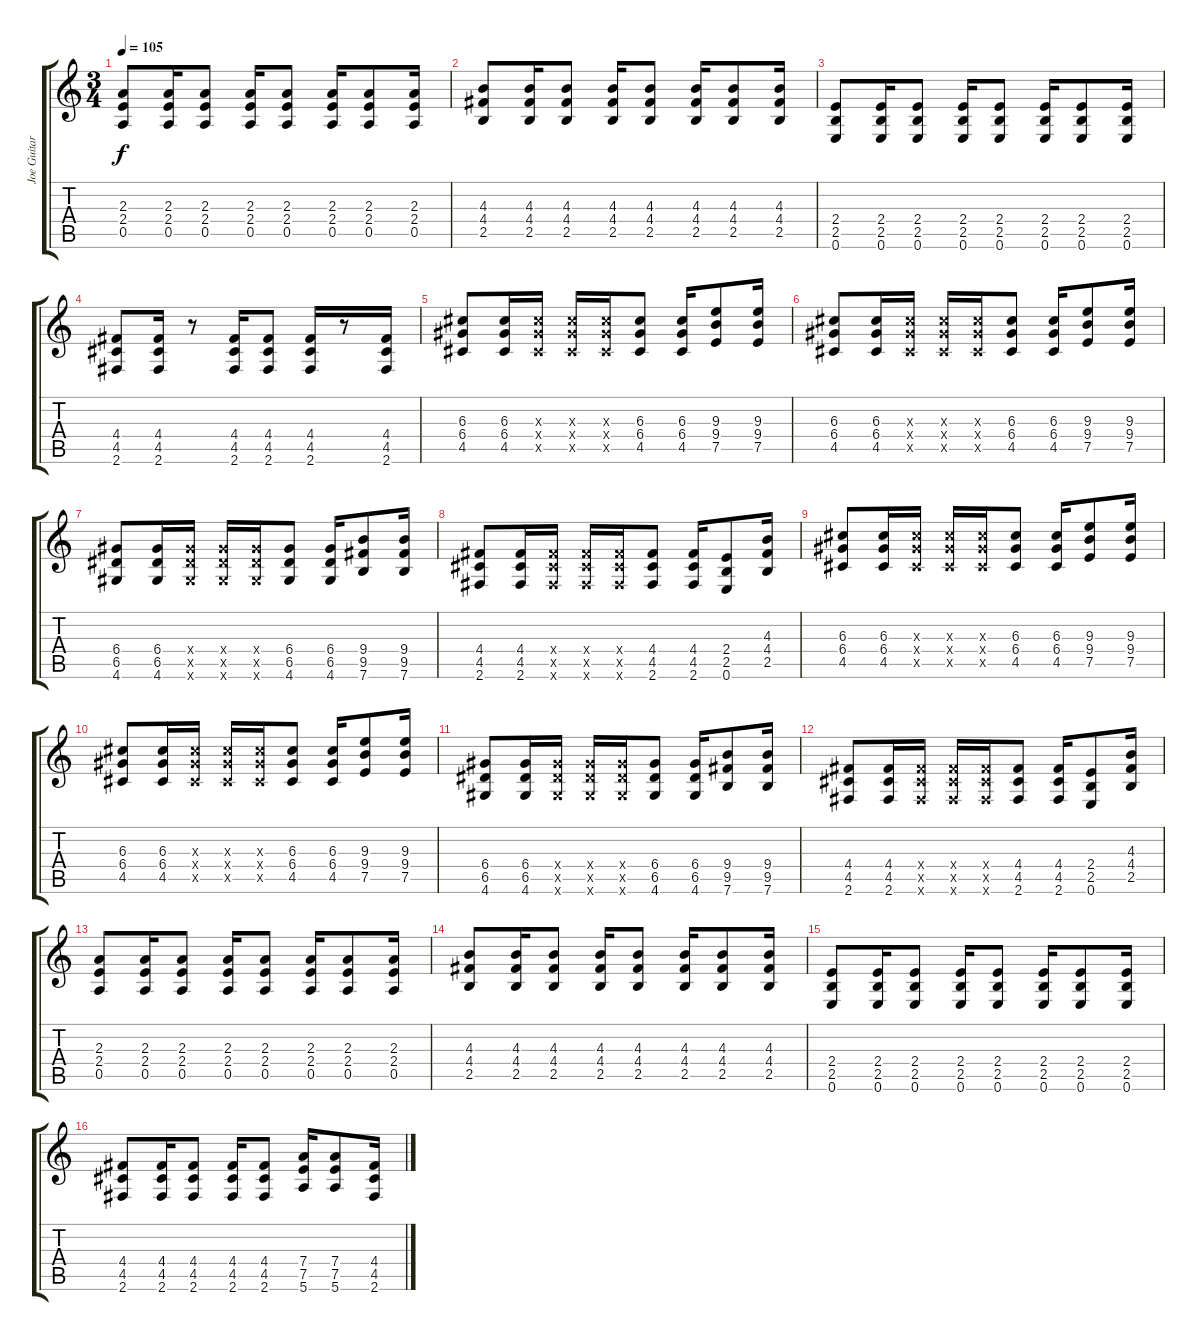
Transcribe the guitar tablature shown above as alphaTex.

\track ("Joe Guitar" "Joe Guitar") {instrument overdrivenguitar}
\staff {score tabs}
\tuning (E4 B3 G3 D3 A2 E2) {hide}
\ts (3 4)
\tempo 105
\clef g2
\ks c
(2.3 2.4 0.5).8{dy f} (2.3 2.4 0.5).16 (2.3 2.4 0.5).8 (2.3 2.4 0.5).16 (2.3 2.4 0.5).8 (2.3 2.4 0.5).16 (2.3 2.4 0.5).8 (2.3 2.4 0.5).16 |
(4.3 4.4 2.5).8 (4.3 4.4 2.5).16 (4.3 4.4 2.5).8 (4.3 4.4 2.5).16 (4.3 4.4 2.5).8 (4.3 4.4 2.5).16 (4.3 4.4 2.5).8 (4.3 4.4 2.5).16 |
(2.4 2.5 0.6).8 (2.4 2.5 0.6).16 (2.4 2.5 0.6).8 (2.4 2.5 0.6).16 (2.4 2.5 0.6).8 (2.4 2.5 0.6).16 (2.4 2.5 0.6).8 (2.4 2.5 0.6).16 |
(4.4 4.5 2.6).8 (4.4 4.5 2.6).16 r.8 (4.4 4.5 2.6).16 (4.4 4.5 2.6).8 (4.4 4.5 2.6).16 r.8 (4.4 4.5 2.6).16 |
(6.3 6.4 4.5).8{instrument distortionguitar} (6.3 6.4 4.5).16 (6.3{x} 6.4{x} 4.5{x}).16 (6.3{x} 6.4{x} 4.5{x}).16 (6.3{x} 6.4{x} 4.5{x}).16 (6.3 6.4 4.5).8 (6.3 6.4 4.5).16 (9.3 9.4 7.5).8 (9.3 9.4 7.5).16 |
(6.3 6.4 4.5).8 (6.3 6.4 4.5).16 (6.3{x} 6.4{x} 4.5{x}).16 (6.3{x} 6.4{x} 4.5{x}).16 (6.3{x} 6.4{x} 4.5{x}).16 (6.3 6.4 4.5).8 (6.3 6.4 4.5).16 (9.3 9.4 7.5).8 (9.3 9.4 7.5).16 |
(6.4 6.5 4.6).8 (6.4 6.5 4.6).16 (6.4{x} 6.5{x} 4.6{x}).16 (6.4{x} 6.5{x} 4.6{x}).16 (6.4{x} 6.5{x} 4.6{x}).16 (6.4 6.5 4.6).8 (6.4 6.5 4.6).16 (9.4 9.5 7.6).8 (9.4 9.5 7.6).16 |
(4.4 4.5 2.6).8 (4.4 4.5 2.6).16 (4.4{x} 4.5{x} 2.6{x}).16 (4.4{x} 4.5{x} 2.6{x}).16 (4.4{x} 4.5{x} 2.6{x}).16 (4.4 4.5 2.6).8 (4.4 4.5 2.6).16 (2.4 2.5 0.6).8 (4.3 4.4 2.5).16 |
(6.3 6.4 4.5).8 (6.3 6.4 4.5).16 (6.3{x} 6.4{x} 4.5{x}).16 (6.3{x} 6.4{x} 4.5{x}).16 (6.3{x} 6.4{x} 4.5{x}).16 (6.3 6.4 4.5).8 (6.3 6.4 4.5).16 (9.3 9.4 7.5).8 (9.3 9.4 7.5).16 |
(6.3 6.4 4.5).8 (6.3 6.4 4.5).16 (6.3{x} 6.4{x} 4.5{x}).16 (6.3{x} 6.4{x} 4.5{x}).16 (6.3{x} 6.4{x} 4.5{x}).16 (6.3 6.4 4.5).8 (6.3 6.4 4.5).16 (9.3 9.4 7.5).8 (9.3 9.4 7.5).16 |
(6.4 6.5 4.6).8 (6.4 6.5 4.6).16 (6.4{x} 6.5{x} 4.6{x}).16 (6.4{x} 6.5{x} 4.6{x}).16 (6.4{x} 6.5{x} 4.6{x}).16 (6.4 6.5 4.6).8 (6.4 6.5 4.6).16 (9.4 9.5 7.6).8 (9.4 9.5 7.6).16 |
(4.4 4.5 2.6).8 (4.4 4.5 2.6).16 (4.4{x} 4.5{x} 2.6{x}).16 (4.4{x} 4.5{x} 2.6{x}).16 (4.4{x} 4.5{x} 2.6{x}).16 (4.4 4.5 2.6).8 (4.4 4.5 2.6).16 (2.4 2.5 0.6).8 (4.3 4.4 2.5).16 |
(2.3 2.4 0.5).8{instrument overdrivenguitar} (2.3 2.4 0.5).16 (2.3 2.4 0.5).8 (2.3 2.4 0.5).16 (2.3 2.4 0.5).8 (2.3 2.4 0.5).16 (2.3 2.4 0.5).8 (2.3 2.4 0.5).16 |
(4.3 4.4 2.5).8 (4.3 4.4 2.5).16 (4.3 4.4 2.5).8 (4.3 4.4 2.5).16 (4.3 4.4 2.5).8 (4.3 4.4 2.5).16 (4.3 4.4 2.5).8 (4.3 4.4 2.5).16 |
(2.4 2.5 0.6).8 (2.4 2.5 0.6).16 (2.4 2.5 0.6).8 (2.4 2.5 0.6).16 (2.4 2.5 0.6).8 (2.4 2.5 0.6).16 (2.4 2.5 0.6).8 (2.4 2.5 0.6).16 |
(4.4 4.5 2.6).8 (4.4 4.5 2.6).16 (4.4 4.5 2.6).8 (4.4 4.5 2.6).16 (4.4 4.5 2.6).8 (7.4 7.5 5.6).16 (7.4 7.5 5.6).8 (4.4 4.5 2.6).16
